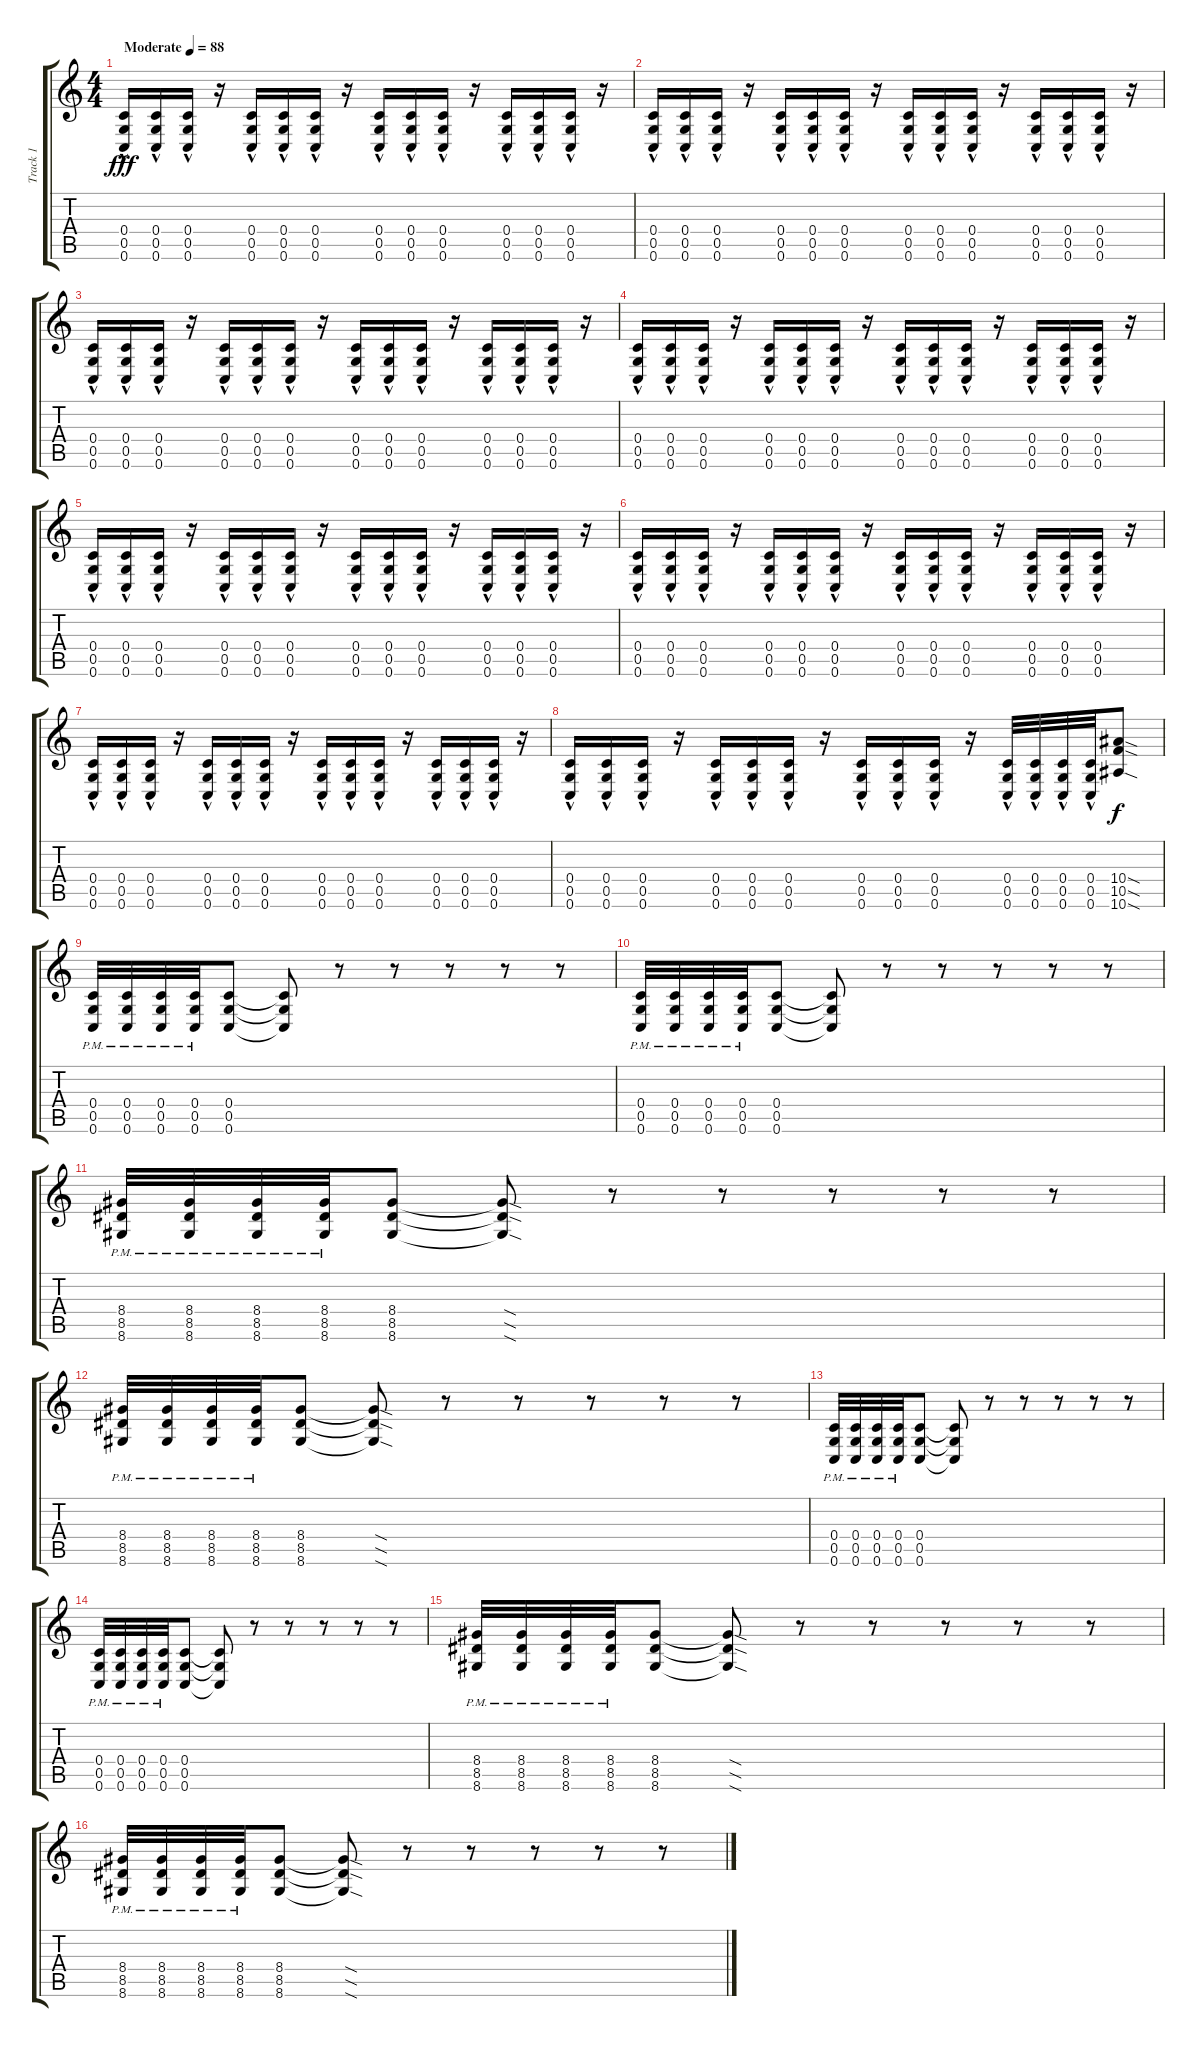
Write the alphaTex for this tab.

\track ("Track 1" "Track 1") {instrument distortionguitar}
\staff {score tabs}
\tuning (D4 A3 F3 C3 G2 C2) {hide}
\ts (4 4)
\tempo (88 "Moderate")
\clef g2
\ks c
(0.4{hac} 0.5{hac} 0.6{hac}).16{dy fff instrument distortionguitar} (0.4{hac} 0.5{hac} 0.6{hac}).16 (0.4{hac} 0.5{hac} 0.6{hac}).16 r.16 (0.4{hac} 0.5{hac} 0.6{hac}).16 (0.4{hac} 0.5{hac} 0.6{hac}).16 (0.4{hac} 0.5{hac} 0.6{hac}).16 r.16 (0.4{hac} 0.5{hac} 0.6{hac}).16 (0.4{hac} 0.5{hac} 0.6{hac}).16 (0.4{hac} 0.5{hac} 0.6{hac}).16 r.16 (0.4{hac} 0.5{hac} 0.6{hac}).16 (0.4{hac} 0.5{hac} 0.6{hac}).16 (0.4{hac} 0.5{hac} 0.6{hac}).16 r.16 |
(0.4{hac} 0.5{hac} 0.6{hac}).16 (0.4{hac} 0.5{hac} 0.6{hac}).16 (0.4{hac} 0.5{hac} 0.6{hac}).16 r.16 (0.4{hac} 0.5{hac} 0.6{hac}).16 (0.4{hac} 0.5{hac} 0.6{hac}).16 (0.4{hac} 0.5{hac} 0.6{hac}).16 r.16 (0.4{hac} 0.5{hac} 0.6{hac}).16 (0.4{hac} 0.5{hac} 0.6{hac}).16 (0.4{hac} 0.5{hac} 0.6{hac}).16 r.16 (0.4{hac} 0.5{hac} 0.6{hac}).16 (0.4{hac} 0.5{hac} 0.6{hac}).16 (0.4{hac} 0.5{hac} 0.6{hac}).16 r.16 |
(0.4{hac} 0.5{hac} 0.6{hac}).16 (0.4{hac} 0.5{hac} 0.6{hac}).16 (0.4{hac} 0.5{hac} 0.6{hac}).16 r.16 (0.4{hac} 0.5{hac} 0.6{hac}).16 (0.4{hac} 0.5{hac} 0.6{hac}).16 (0.4{hac} 0.5{hac} 0.6{hac}).16 r.16 (0.4{hac} 0.5{hac} 0.6{hac}).16 (0.4{hac} 0.5{hac} 0.6{hac}).16 (0.4{hac} 0.5{hac} 0.6{hac}).16 r.16 (0.4{hac} 0.5{hac} 0.6{hac}).16 (0.4{hac} 0.5{hac} 0.6{hac}).16 (0.4{hac} 0.5{hac} 0.6{hac}).16 r.16 |
(0.4{hac} 0.5{hac} 0.6{hac}).16 (0.4{hac} 0.5{hac} 0.6{hac}).16 (0.4{hac} 0.5{hac} 0.6{hac}).16 r.16 (0.4{hac} 0.5{hac} 0.6{hac}).16 (0.4{hac} 0.5{hac} 0.6{hac}).16 (0.4{hac} 0.5{hac} 0.6{hac}).16 r.16 (0.4{hac} 0.5{hac} 0.6{hac}).16 (0.4{hac} 0.5{hac} 0.6{hac}).16 (0.4{hac} 0.5{hac} 0.6{hac}).16 r.16 (0.4{hac} 0.5{hac} 0.6{hac}).16 (0.4{hac} 0.5{hac} 0.6{hac}).16 (0.4{hac} 0.5{hac} 0.6{hac}).16 r.16 |
(0.4{hac} 0.5{hac} 0.6{hac}).16 (0.4{hac} 0.5{hac} 0.6{hac}).16 (0.4{hac} 0.5{hac} 0.6{hac}).16 r.16 (0.4{hac} 0.5{hac} 0.6{hac}).16 (0.4{hac} 0.5{hac} 0.6{hac}).16 (0.4{hac} 0.5{hac} 0.6{hac}).16 r.16 (0.4{hac} 0.5{hac} 0.6{hac}).16 (0.4{hac} 0.5{hac} 0.6{hac}).16 (0.4{hac} 0.5{hac} 0.6{hac}).16 r.16 (0.4{hac} 0.5{hac} 0.6{hac}).16 (0.4{hac} 0.5{hac} 0.6{hac}).16 (0.4{hac} 0.5{hac} 0.6{hac}).16 r.16 |
(0.4{hac} 0.5{hac} 0.6{hac}).16 (0.4{hac} 0.5{hac} 0.6{hac}).16 (0.4{hac} 0.5{hac} 0.6{hac}).16 r.16 (0.4{hac} 0.5{hac} 0.6{hac}).16 (0.4{hac} 0.5{hac} 0.6{hac}).16 (0.4{hac} 0.5{hac} 0.6{hac}).16 r.16 (0.4{hac} 0.5{hac} 0.6{hac}).16 (0.4{hac} 0.5{hac} 0.6{hac}).16 (0.4{hac} 0.5{hac} 0.6{hac}).16 r.16 (0.4{hac} 0.5{hac} 0.6{hac}).16 (0.4{hac} 0.5{hac} 0.6{hac}).16 (0.4{hac} 0.5{hac} 0.6{hac}).16 r.16 |
(0.4{hac} 0.5{hac} 0.6{hac}).16 (0.4{hac} 0.5{hac} 0.6{hac}).16 (0.4{hac} 0.5{hac} 0.6{hac}).16 r.16 (0.4{hac} 0.5{hac} 0.6{hac}).16 (0.4{hac} 0.5{hac} 0.6{hac}).16 (0.4{hac} 0.5{hac} 0.6{hac}).16 r.16 (0.4{hac} 0.5{hac} 0.6{hac}).16 (0.4{hac} 0.5{hac} 0.6{hac}).16 (0.4{hac} 0.5{hac} 0.6{hac}).16 r.16 (0.4{hac} 0.5{hac} 0.6{hac}).16 (0.4{hac} 0.5{hac} 0.6{hac}).16 (0.4{hac} 0.5{hac} 0.6{hac}).16 r.16 |
(0.4{hac} 0.5{hac} 0.6{hac}).16 (0.4{hac} 0.5{hac} 0.6{hac}).16 (0.4{hac} 0.5{hac} 0.6{hac}).16 r.16 (0.4{hac} 0.5{hac} 0.6{hac}).16 (0.4{hac} 0.5{hac} 0.6{hac}).16 (0.4{hac} 0.5{hac} 0.6{hac}).16 r.16 (0.4{hac} 0.5{hac} 0.6{hac}).16 (0.4{hac} 0.5{hac} 0.6{hac}).16 (0.4{hac} 0.5{hac} 0.6{hac}).16 r.16 (0.4{hac} 0.5{hac} 0.6{hac}).32 (0.4{hac} 0.5{hac} 0.6{hac}).32 (0.4{hac} 0.5{hac} 0.6{hac}).32 (0.4{hac} 0.5{hac} 0.6{hac}).32 (10.4{sod} 10.5{sod} 10.6{sod}).8{dy f} |
(0.4{pm} 0.5{pm} 0.6{pm}).32 (0.4{pm} 0.5{pm} 0.6{pm}).32 (0.4{pm} 0.5{pm} 0.6{pm}).32 (0.4{pm} 0.5{pm} 0.6{pm}).32 (0.4 0.5 0.6).8 (0.4{t} 0.5{t} 0.6{t}).8 r.8 r.8 r.8 r.8 r.8 |
(0.4{pm} 0.5{pm} 0.6{pm}).32 (0.4{pm} 0.5{pm} 0.6{pm}).32 (0.4{pm} 0.5{pm} 0.6{pm}).32 (0.4{pm} 0.5{pm} 0.6{pm}).32 (0.4 0.5 0.6).8 (0.4{t} 0.5{t} 0.6{t}).8 r.8 r.8 r.8 r.8 r.8 |
(8.4{pm} 8.5{pm} 8.6{pm}).32 (8.4{pm} 8.5{pm} 8.6{pm}).32 (8.4{pm} 8.5{pm} 8.6{pm}).32 (8.4{pm} 8.5{pm} 8.6{pm}).32 (8.4 8.5 8.6).8 (8.4{sod t} 8.5{sod t} 8.6{sod t}).8 r.8 r.8 r.8 r.8 r.8 |
(8.4{pm} 8.5{pm} 8.6{pm}).32 (8.4{pm} 8.5{pm} 8.6{pm}).32 (8.4{pm} 8.5{pm} 8.6{pm}).32 (8.4{pm} 8.5{pm} 8.6{pm}).32 (8.4 8.5 8.6).8 (8.4{sod t} 8.5{sod t} 8.6{sod t}).8 r.8 r.8 r.8 r.8 r.8 |
(0.4{pm} 0.5{pm} 0.6{pm}).32 (0.4{pm} 0.5{pm} 0.6{pm}).32 (0.4{pm} 0.5{pm} 0.6{pm}).32 (0.4{pm} 0.5{pm} 0.6{pm}).32 (0.4 0.5 0.6).8 (0.4{t} 0.5{t} 0.6{t}).8 r.8 r.8 r.8 r.8 r.8 |
(0.4{pm} 0.5{pm} 0.6{pm}).32 (0.4{pm} 0.5{pm} 0.6{pm}).32 (0.4{pm} 0.5{pm} 0.6{pm}).32 (0.4{pm} 0.5{pm} 0.6{pm}).32 (0.4 0.5 0.6).8 (0.4{t} 0.5{t} 0.6{t}).8 r.8 r.8 r.8 r.8 r.8 |
(8.4{pm} 8.5{pm} 8.6{pm}).32 (8.4{pm} 8.5{pm} 8.6{pm}).32 (8.4{pm} 8.5{pm} 8.6{pm}).32 (8.4{pm} 8.5{pm} 8.6{pm}).32 (8.4 8.5 8.6).8 (8.4{sod t} 8.5{sod t} 8.6{sod t}).8 r.8 r.8 r.8 r.8 r.8 |
(8.4{pm} 8.5{pm} 8.6{pm}).32 (8.4{pm} 8.5{pm} 8.6{pm}).32 (8.4{pm} 8.5{pm} 8.6{pm}).32 (8.4{pm} 8.5{pm} 8.6{pm}).32 (8.4 8.5 8.6).8 (8.4{sod t} 8.5{sod t} 8.6{sod t}).8 r.8 r.8 r.8 r.8 r.8
